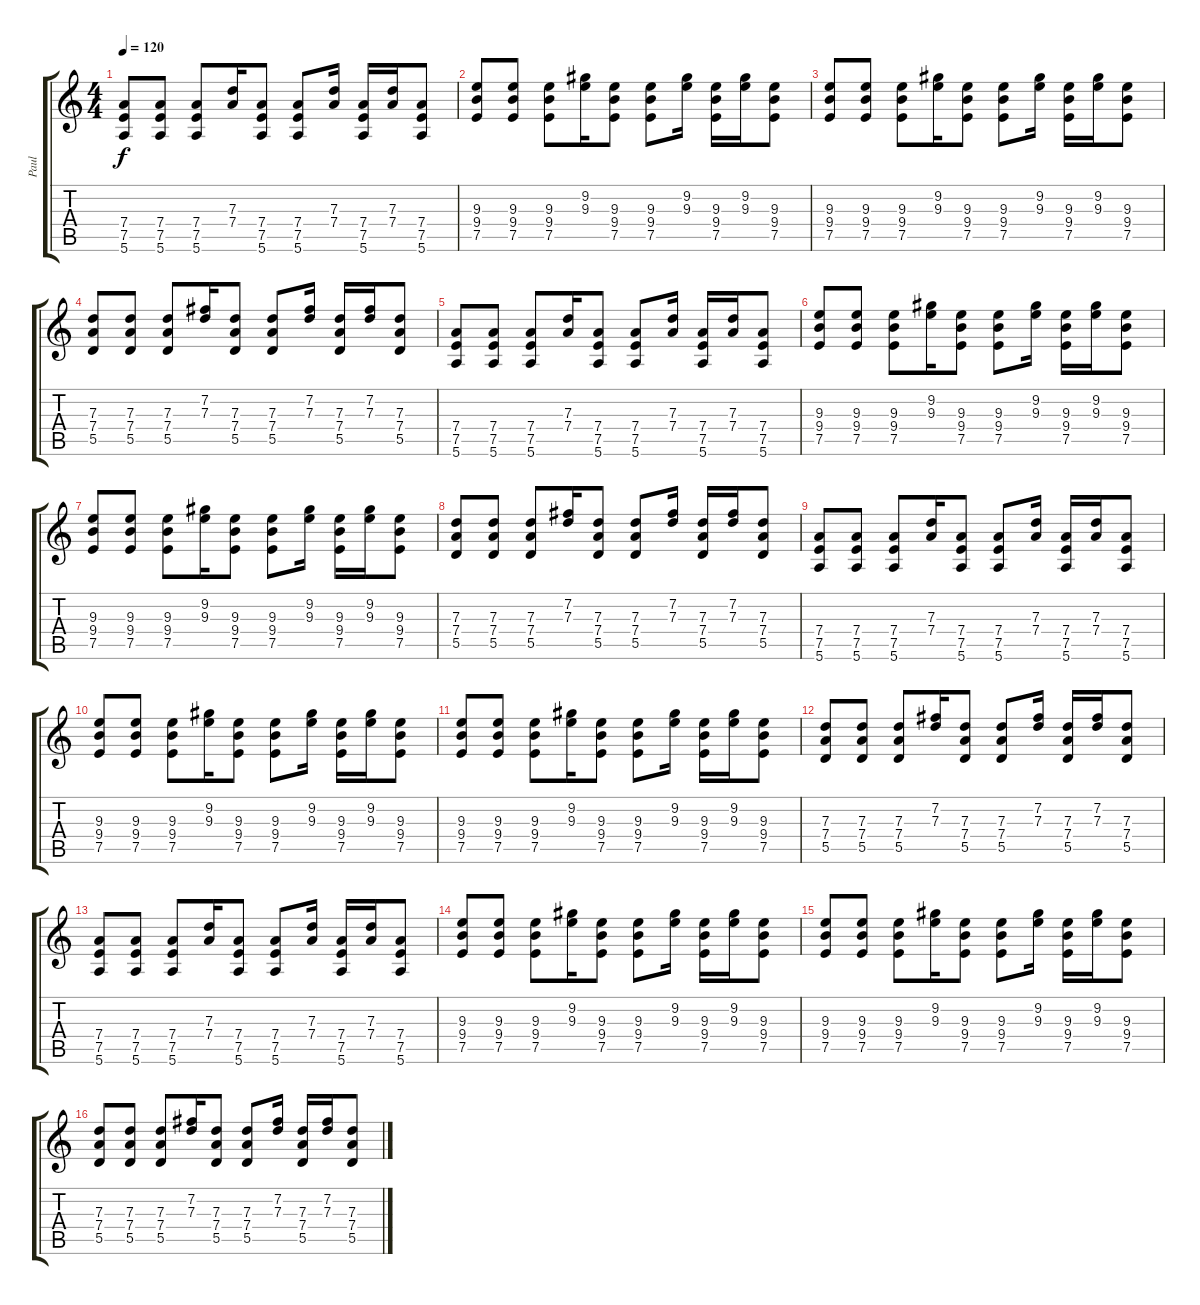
\track ("Paul" "Paul") {instrument distortionguitar}
\staff {score tabs}
\tuning (E4 B3 G3 D3 A2 E2) {hide}
\ts (4 4)
\tempo 120
\clef g2
\ks c
(7.4 7.5 5.6).8{dy f} (7.4 7.5 5.6).8 (7.4 7.5 5.6).8 (7.3 7.4).16 (7.4 7.5 5.6).8 (7.4 7.5 5.6).8 (7.3 7.4).16 (7.4 7.5 5.6).16 (7.3 7.4).16 (7.4 7.5 5.6).8 |
(9.3 9.4 7.5).8 (9.3 9.4 7.5).8 (9.3 9.4 7.5).8 (9.2 9.3).16 (9.3 9.4 7.5).8 (9.3 9.4 7.5).8 (9.2 9.3).16 (9.3 9.4 7.5).16 (9.2 9.3).16 (9.3 9.4 7.5).8 |
(9.3 9.4 7.5).8 (9.3 9.4 7.5).8 (9.3 9.4 7.5).8 (9.2 9.3).16 (9.3 9.4 7.5).8 (9.3 9.4 7.5).8 (9.2 9.3).16 (9.3 9.4 7.5).16 (9.2 9.3).16 (9.3 9.4 7.5).8 |
(7.3 7.4 5.5).8 (7.3 7.4 5.5).8 (7.3 7.4 5.5).8 (7.2 7.3).16 (7.3 7.4 5.5).8 (7.3 7.4 5.5).8 (7.2 7.3).16 (7.3 7.4 5.5).16 (7.2 7.3).16 (7.3 7.4 5.5).8 |
(7.4 7.5 5.6).8 (7.4 7.5 5.6).8 (7.4 7.5 5.6).8 (7.3 7.4).16 (7.4 7.5 5.6).8 (7.4 7.5 5.6).8 (7.3 7.4).16 (7.4 7.5 5.6).16 (7.3 7.4).16 (7.4 7.5 5.6).8 |
(9.3 9.4 7.5).8 (9.3 9.4 7.5).8 (9.3 9.4 7.5).8 (9.2 9.3).16 (9.3 9.4 7.5).8 (9.3 9.4 7.5).8 (9.2 9.3).16 (9.3 9.4 7.5).16 (9.2 9.3).16 (9.3 9.4 7.5).8 |
(9.3 9.4 7.5).8 (9.3 9.4 7.5).8 (9.3 9.4 7.5).8 (9.2 9.3).16 (9.3 9.4 7.5).8 (9.3 9.4 7.5).8 (9.2 9.3).16 (9.3 9.4 7.5).16 (9.2 9.3).16 (9.3 9.4 7.5).8 |
(7.3 7.4 5.5).8 (7.3 7.4 5.5).8 (7.3 7.4 5.5).8 (7.2 7.3).16 (7.3 7.4 5.5).8 (7.3 7.4 5.5).8 (7.2 7.3).16 (7.3 7.4 5.5).16 (7.2 7.3).16 (7.3 7.4 5.5).8 |
(7.4 7.5 5.6).8 (7.4 7.5 5.6).8 (7.4 7.5 5.6).8 (7.3 7.4).16 (7.4 7.5 5.6).8 (7.4 7.5 5.6).8 (7.3 7.4).16 (7.4 7.5 5.6).16 (7.3 7.4).16 (7.4 7.5 5.6).8 |
(9.3 9.4 7.5).8 (9.3 9.4 7.5).8 (9.3 9.4 7.5).8 (9.2 9.3).16 (9.3 9.4 7.5).8 (9.3 9.4 7.5).8 (9.2 9.3).16 (9.3 9.4 7.5).16 (9.2 9.3).16 (9.3 9.4 7.5).8 |
(9.3 9.4 7.5).8 (9.3 9.4 7.5).8 (9.3 9.4 7.5).8 (9.2 9.3).16 (9.3 9.4 7.5).8 (9.3 9.4 7.5).8 (9.2 9.3).16 (9.3 9.4 7.5).16 (9.2 9.3).16 (9.3 9.4 7.5).8 |
(7.3 7.4 5.5).8 (7.3 7.4 5.5).8 (7.3 7.4 5.5).8 (7.2 7.3).16 (7.3 7.4 5.5).8 (7.3 7.4 5.5).8 (7.2 7.3).16 (7.3 7.4 5.5).16 (7.2 7.3).16 (7.3 7.4 5.5).8 |
(7.4 7.5 5.6).8 (7.4 7.5 5.6).8 (7.4 7.5 5.6).8 (7.3 7.4).16 (7.4 7.5 5.6).8 (7.4 7.5 5.6).8 (7.3 7.4).16 (7.4 7.5 5.6).16 (7.3 7.4).16 (7.4 7.5 5.6).8 |
(9.3 9.4 7.5).8 (9.3 9.4 7.5).8 (9.3 9.4 7.5).8 (9.2 9.3).16 (9.3 9.4 7.5).8 (9.3 9.4 7.5).8 (9.2 9.3).16 (9.3 9.4 7.5).16 (9.2 9.3).16 (9.3 9.4 7.5).8 |
(9.3 9.4 7.5).8 (9.3 9.4 7.5).8 (9.3 9.4 7.5).8 (9.2 9.3).16 (9.3 9.4 7.5).8 (9.3 9.4 7.5).8 (9.2 9.3).16 (9.3 9.4 7.5).16 (9.2 9.3).16 (9.3 9.4 7.5).8 |
(7.3 7.4 5.5).8 (7.3 7.4 5.5).8 (7.3 7.4 5.5).8 (7.2 7.3).16 (7.3 7.4 5.5).8 (7.3 7.4 5.5).8 (7.2 7.3).16 (7.3 7.4 5.5).16 (7.2 7.3).16 (7.3 7.4 5.5).8
